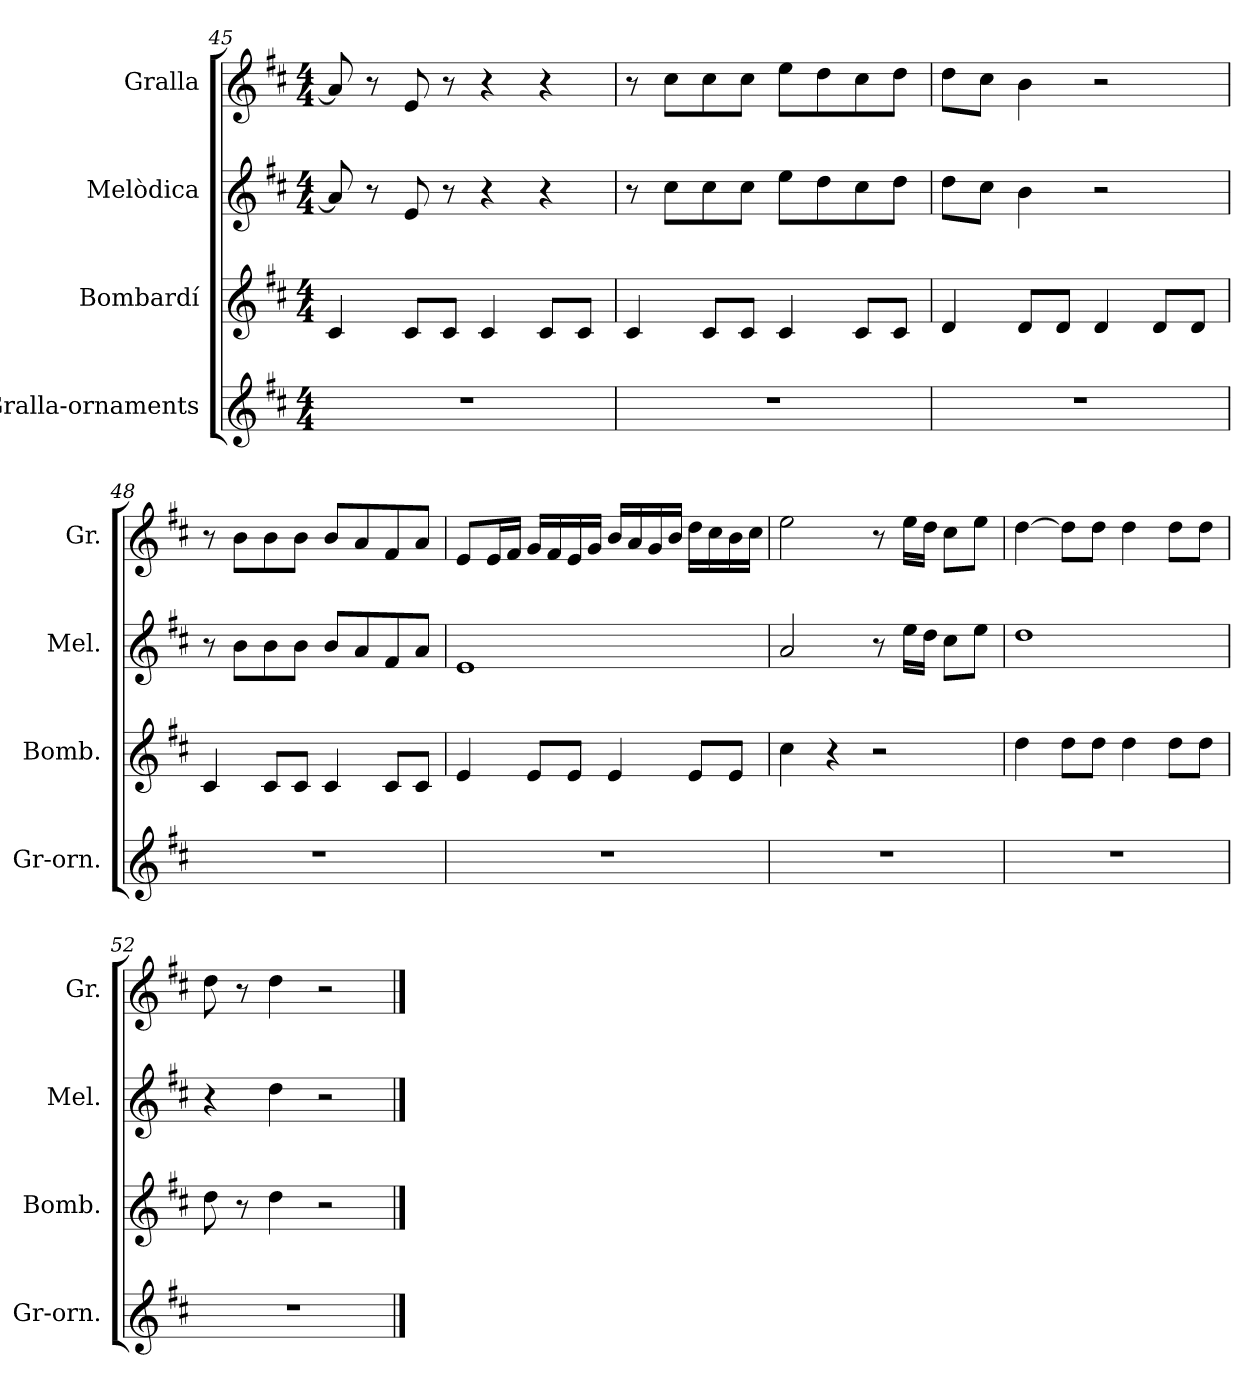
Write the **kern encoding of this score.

**kern	**kern	**kern	**kern
*part4	*part3	*part2	*part1
*staff4	*staff3	*staff2	*staff1
*I"Gralla-ornaments	*I"Bombardí	*I"Melòdica	*I"Gralla
*I'Gr-orn.	*I'Bomb.	*I'Mel.	*I'Gr.
*clefG2	*clefG2	*clefG2	*clefG2
*k[f#c#]	*k[f#c#]	*k[f#c#]	*k[f#c#]
*M4/4	*M4/4	*M4/4	*M4/4
=45	=45	=45	=45
1r	4c#/	8a/]	8a/]
.	.	8r	8r
.	8c#/L	8e/	8e/
.	8c#/J	8r	8r
.	4c#/	4r	4r
.	8c#/L	4r	4r
.	8c#/J	.	.
!!LO:LB:g=z
=46	=46	=46	=46
1r	4c#/	8r	8r
.	.	8cc#\L	8cc#\L
.	8c#/L	8cc#\	8cc#\
.	8c#/J	8cc#\J	8cc#\J
.	4c#/	8ee\L	8ee\L
.	.	8dd\	8dd\
.	8c#/L	8cc#\	8cc#\
.	8c#/J	8dd\J	8dd\J
=47	=47	=47	=47
1r	4d/	8dd\L	8dd\L
.	.	8cc#\J	8cc#\J
.	8d/L	4b\	4b\
.	8d/J	.	.
.	4d/	2r	2r
.	8d/L	.	.
.	8d/J	.	.
=48	=48	=48	=48
1r	4c#/	8r	8r
.	.	8b\L	8b\L
.	8c#/L	8b\	8b\
.	8c#/J	8b\J	8b\J
.	4c#/	8b/L	8b/L
.	.	8a/	8a/
.	8c#/L	8f#/	8f#/
.	8c#/J	8a/J	8a/J
=49	=49	=49	=49
1r	4e/	1e	8e/L
.	.	.	16e/L
.	.	.	16f#/JJ
.	8e/L	.	16g/LL
.	.	.	16f#/
.	8e/J	.	16e/
.	.	.	16g/JJ
.	4e/	.	16b/LL
.	.	.	16a/
.	.	.	16g/
.	.	.	16b/JJ
.	8e/L	.	16dd\LL
.	.	.	16cc#\
.	8e/J	.	16b\
.	.	.	16cc#\JJ
=50	=50	=50	=50
1r	4cc#\	2a/	2ee\
.	4r	.	.
.	2r	8r	8r
.	.	16ee\LL	16ee\LL
.	.	16dd\JJ	16dd\JJ
.	.	8cc#\L	8cc#\L
.	.	8ee\J	8ee\J
!!LO:LB:g=z
=51	=51	=51	=51
1r	4dd\	1dd	[4dd\
.	8dd\L	.	8dd\L]
.	8dd\J	.	8dd\J
.	4dd\	.	4dd\
.	8dd\L	.	8dd\L
.	8dd\J	.	8dd\J
=52	=52	=52	=52
1r	8dd\	4r	8dd\
.	8r	.	8r
.	4dd\	4dd\	4dd\
.	2r	2r	2r
==	==	==	==
*-	*-	*-	*-
